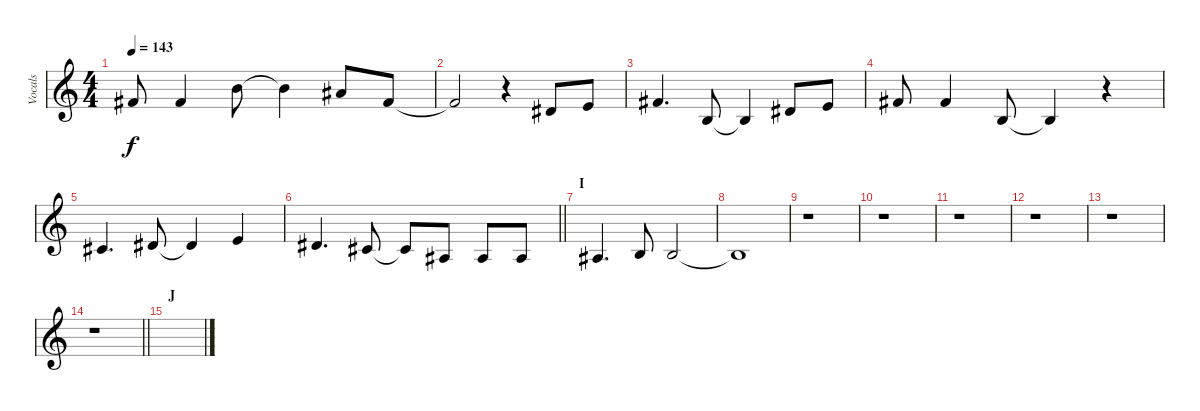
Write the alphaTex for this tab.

\track ("Vocals" "Vocals") {instrument lead8bassandlead}
\staff {score}
\tuning (Eb4 Bb3 Gb3 Db3 Ab2 Eb2) {hide}
\ts (4 4)
\tempo 143
\clef g2
\ks aminor
3.1.8{dy f} 3.1.4 8.1.8 8.1{t}.4 7.1.8 3.1.8 |
3.1{t}.2 r.4 0.1.8 1.1.8 |
3.1.4{d} 1.2.8 1.2{t}.4 0.1.8 1.1.8 |
3.1.8 3.1.4 1.2.8 1.2{t}.4 r.4 |
3.2.4{d} 0.1.8 0.1{t}.4 1.1.4 |
\barLineRight lightlight
0.1.4{d} 3.2.8 3.2{t}.8 0.2.8 0.2.8 0.2.8 |
\section ("" "I")
0.2.4{d} 1.2.8 1.2.2 |
1.2{t}.1 |
r.1 |
r.1 |
r.1 |
r.1 |
r.1 |
\barLineRight lightlight
r.1 |
\section ("" "J")
